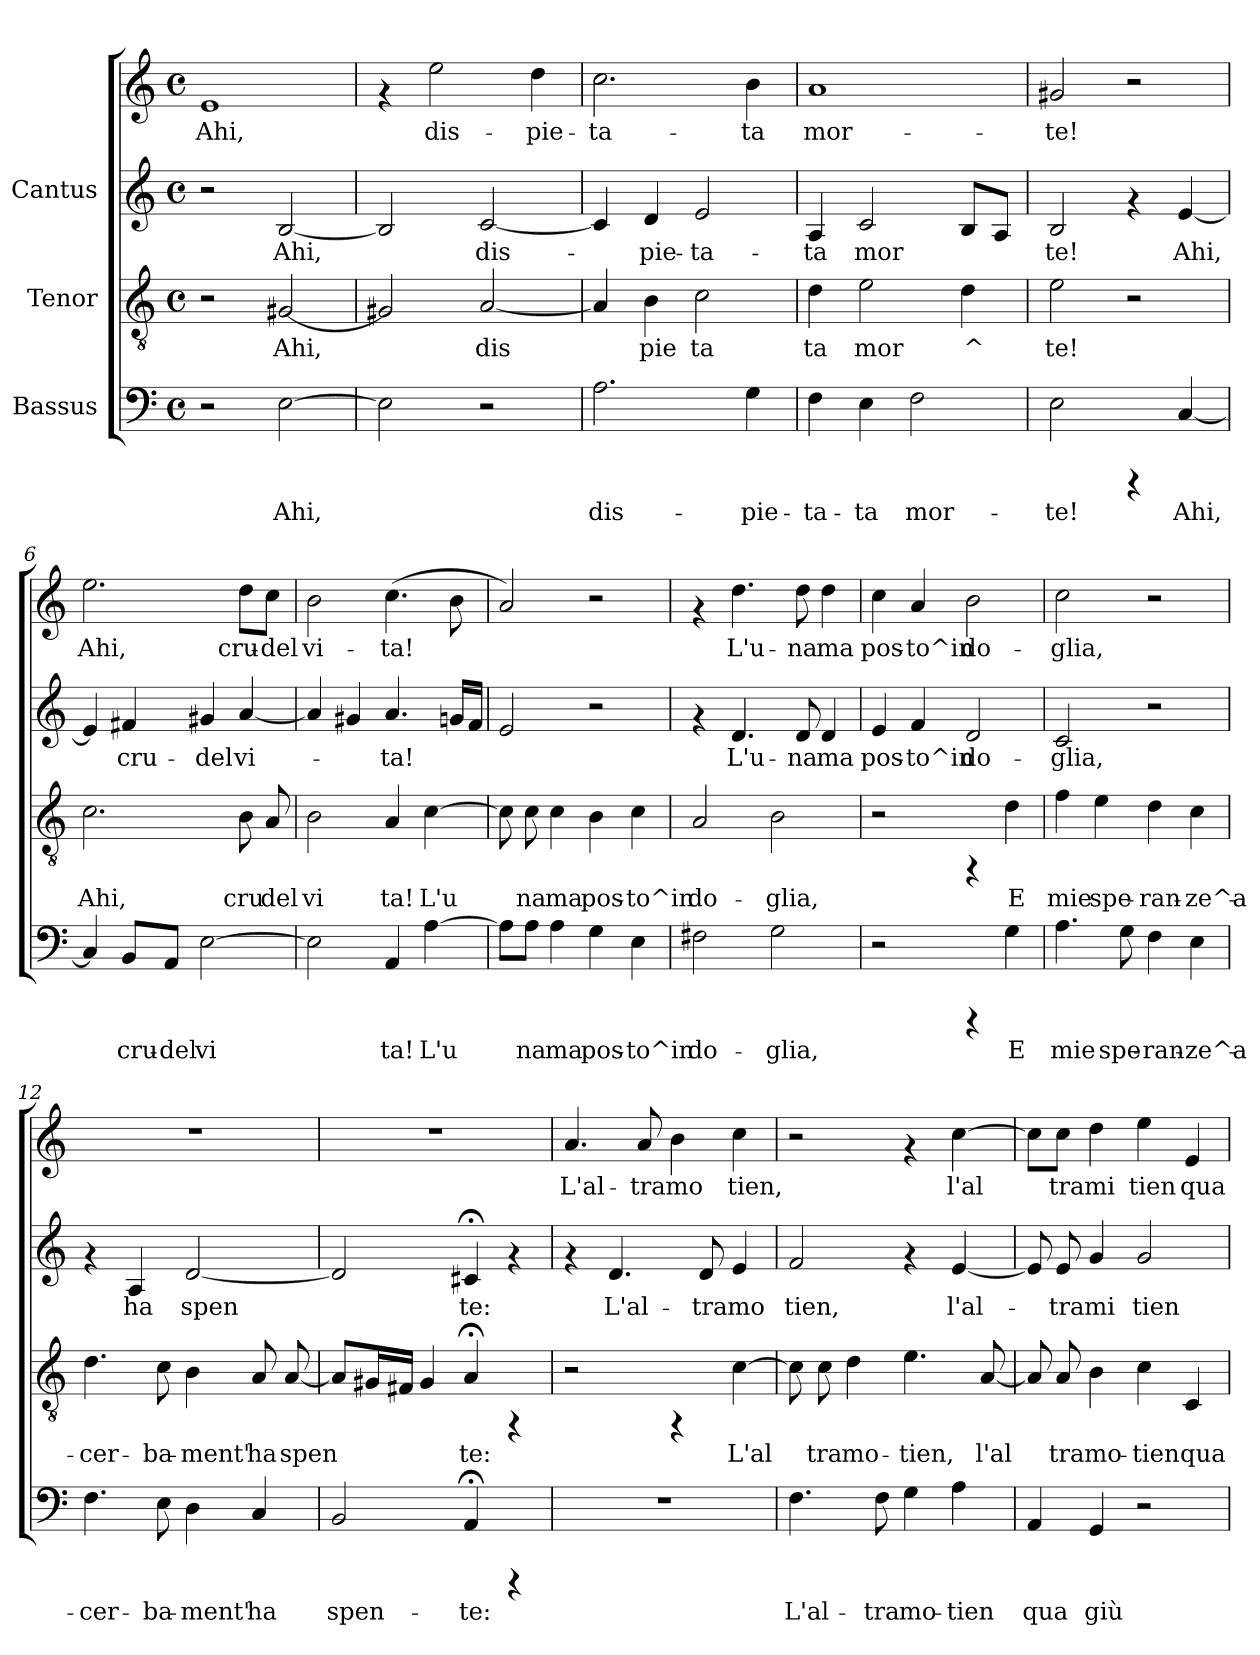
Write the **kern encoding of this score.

**kern	**text	**kern	**text	**kern	**text	**kern	**text
*part3	*part3	*part2	*part2	*part1	*part1	*part1	*part1
*staff4	*staff4	*staff3	*staff3	*staff2	*staff2	*staff1	*staff1
*I"Bassus	*	*I"Tenor	*	*I"Cantus	*	*	*
!!LO:PB:g=z
*stria5	*	*stria5	*	*stria5	*	*stria5	*
*clefF4	*	*clefGv2	*	*clefG2	*	*clefG2	*
*M4/4	*	*M4/4	*	*M4/4	*	*M4/4	*
*met(c)	*	*met(c)	*	*met(c)	*	*met(c)	*
*MM120	*	*MM120	*	*MM120	*	*MM120	*
=1	=1	=1	=1	=1	=1	=1	=1
!	!	!	!	!	!	!	!LO:LY:b:cj
2r	.	2r	.	2r	.	1e	Ahi,
!	!LO:LY:b:cj	!	!LO:LY:b:cj	!	!LO:LY:b:cj	!	!
[>2E\	Ahi,	[<2G#X/	Ahi,	[<2B/	Ahi,	.	.
=2	=2	=2	=2	=2	=2	=2	=2
!	!	!	!LO:LY:b:cj	!	!LO:LY:b:cj	!	!
2E\]	.	2G#X/]	.	2B/]	-	4rf	.
!	!	!	!	!	!	!	!LO:LY:b:cj
.	.	.	.	.	.	2ee\	dis-
!	!	!	!LO:LY:b:cj	!	!LO:LY:b:cj	!	!
2r	.	[<2A/	dis	[<2c/	dis-	.	.
!	!	!	!	!	!	!	!LO:LY:b:cj
.	.	.	.	.	.	4dd\	-pie-
=3	=3	=3	=3	=3	=3	=3	=3
!	!LO:LY:b:cj	!	!LO:LY:b:cj	!	!LO:LY:b:cj	!	!LO:LY:b:cj
2.A\	dis-	4A/]	.	4c/]	.	2.cc\	-ta-
!	!	!	!LO:LY:b:cj	!	!LO:LY:b:cj	!	!
.	.	4B\	pie	4d/	pie-	.	.
!	!	!	!LO:LY:b:cj	!	!LO:LY:b:cj	!	!
.	.	2c\	ta	2e/	-ta-	.	.
!	!LO:LY:b:cj	!	!	!	!	!	!LO:LY:b:cj
4G\	-pie-	.	.	.	.	4b\	-ta
=4	=4	=4	=4	=4	=4	=4	=4
!	!LO:LY:b:cj	!	!LO:LY:b:cj	!	!LO:LY:b:cj	!	!LO:LY:b:cj
4F\	-ta-	4d\	ta	4A/	-ta	1a	-mor-
!	!LO:LY:b:cj	!	!LO:LY:b:cj	!	!LO:LY:b:cj	!	!
4E\	-ta	2e\	mor	2c/	mor-	.	.
!	!LO:LY:b:cj	!	!	!	!	!	!
2F\	mor-	.	.	.	.	.	.
!	!	!	!LO:LY:b:cj	!	!LO:LY:b:cj	!	!
.	.	4d\	^	8B/L	--	.	.
!	!	!	!	!	!LO:LY:b:cj	!	!
.	.	.	.	8A/J	--	.	.
=5	=5	=5	=5	=5	=5	=5	=5
!	!LO:LY:b:cj	!	!LO:LY:b:cj	!	!LO:LY:b:cj	!	!LO:LY:b:cj
2E\	-te!	2e\	te!	2B/	te!	2g#X/	-te!
4rCCC	.	2r	.	4rf	.	2r	.
!	!LO:LY:b:cj	!	!	!	!LO:LY:b:cj	!	!
[<4C/	Ahi,	.	.	[<4e/	Ahi,	.	.
!!LO:LB:g=z
=6	=6	=6	=6	=6	=6	=6	=6
!	!LO:LY:b:cj	!	!LO:LY:b:cj	!	!LO:LY:b:cj	!	!LO:LY:b:cj
4C/]	.	2.c\	Ahi,	4e/]	.	2.ee\	Ahi,
!	!LO:LY:b:cj	!	!	!	!LO:LY:b:cj	!	!
8BB/L	cru-	.	.	4f#X/	cru-	.	.
!	!LO:LY:b:cj	!	!	!	!	!	!
8AA/J	-del	.	.	.	.	.	.
!	!LO:LY:b:cj	!	!	!	!LO:LY:b:cj	!	!
[>2E\	vi-	.	.	4g#X/	-del	.	.
!	!	!	!LO:LY:b:cj	!	!LO:LY:b:cj	!	!LO:LY:b:cj
.	.	8B\	cru	[<4a/	vi-	8dd\L	cru-
!	!	!	!LO:LY:b:cj	!	!	!	!LO:LY:b:cj
.	.	8A/	del	.	.	8cc\J	-del
=7	=7	=7	=7	=7	=7	=7	=7
!	!LO:LY:b:cj	!	!LO:LY:b:cj	!	!LO:LY:b:cj	!	!LO:LY:b:cj
2E\]	-	2B\	vi	4a/]	.	2b\	-vi-
!	!	!	!	!	!LO:LY:b:cj	!	!
.	.	.	.	4g#X/	.	.	.
!	!LO:LY:b:cj	!	!LO:LY:b:cj	!	!LO:LY:b:cj	!	!LO:LY:b:cj
4AA/	ta!	4A/	ta!	4.a/	ta!	(>4.cc\	-ta!
!	!LO:LY:b:cj	!	!LO:LY:b:cj	!	!	!	!
[>4A\	L'u-	[>4c\	L'u	.	.	.	.
!	!	!	!	!	!LO:LY:b:cj	!	!LO:LY:b:cj
.	.	.	.	16gn/L	.	8b\	.
!	!	!	!	!	!LO:LY:b:cj	!	!
.	.	.	.	16f/J	.	.	.
=8	=8	=8	=8	=8	=8	=8	=8
!	!LO:LY:b:cj	!	!LO:LY:b:cj	!	!	!	!
8A\L]	-	8c\]	.	2e/	.	2a/)	.
!	!LO:LY:b:cj	!	!LO:LY:b:cj	!	!	!	!
8A\J	na	8c\	na	.	.	.	.
!	!LO:LY:b:cj	!	!LO:LY:b:cj	!	!	!	!
4A\	ma	4c\	ma	.	.	.	.
!	!LO:LY:b:cj	!	!LO:LY:b:cj	!	!	!	!
4G\	pos-	4B\	pos-	2r	.	2r	.
!	!LO:LY:b:cj	!	!LO:LY:b:cj	!	!	!	!
4E\	-to^in	4c\	-to^in	.	.	.	.
=9	=9	=9	=9	=9	=9	=9	=9
!	!LO:LY:b:cj	!	!LO:LY:b:cj	!	!	!	!
2F#X\	do-	2A/	do-	4rf	.	4rf	.
!	!	!	!	!	!LO:LY:b:cj	!	!LO:LY:b:cj
.	.	.	.	4.d/	L'u-	4.dd\	L'u-
!	!LO:LY:b:cj	!	!LO:LY:b:cj	!	!	!	!
2G\	-glia,	2B\	-glia,	.	.	.	.
!	!	!	!	!	!LO:LY:b:cj	!	!LO:LY:b:cj
.	.	.	.	8d/	-na	8dd\	-na
!	!	!	!	!	!LO:LY:b:cj	!	!LO:LY:b:cj
.	.	.	.	4d/	ma	4dd\	ma
!!LO:LB:g=z
=10	=10	=10	=10	=10	=10	=10	=10
!	!	!	!	!	!LO:LY:b:cj	!	!LO:LY:b:cj
2r	.	2r	.	4e/	-pos-	4cc\	pos-
!	!	!	!	!	!LO:LY:b:cj	!	!LO:LY:b:cj
.	.	.	.	4f/	-to^in	4a/	-to^in
!	!	!	!	!	!LO:LY:b:cj	!	!LO:LY:b:cj
4rCCC	.	4rFF	.	2d/	do-	2b\	do-
!	!LO:LY:b:cj	!	!LO:LY:b:cj	!	!	!	!
4G\	E	4d\	E	.	.	.	.
=11	=11	=11	=11	=11	=11	=11	=11
!	!LO:LY:b:cj	!	!LO:LY:b:cj	!	!LO:LY:b:cj	!	!LO:LY:b:cj
4.A\	mie	4f\	mie	2c/	glia,	2cc\	-glia,
!	!	!	!LO:LY:b:cj	!	!	!	!
.	.	4e\	spe-	.	.	.	.
!	!LO:LY:b:cj	!	!	!	!	!	!
8G\	spe-	.	.	.	.	.	.
!	!LO:LY:b:cj	!	!LO:LY:b:cj	!	!	!	!
4F\	-ran-	4d\	-ran-	2r	.	2r	.
!	!LO:LY:b:cj	!	!LO:LY:b:cj	!	!	!	!
4E\	-ze^a-	4c\	-ze^a-	.	.	.	.
=12	=12	=12	=12	=12	=12	=12	=12
!	!LO:LY:b:cj	!	!LO:LY:b:cj	!	!	!	!
4.F\	-cer-	4.d\	-cer-	4rf	.	1r	.
!	!	!	!	!	!LO:LY:b:cj	!	!
.	.	.	.	4A/	ha	.	.
!	!LO:LY:b:cj	!	!LO:LY:b:cj	!	!	!	!
8E\	-ba-	8c\	-ba-	.	.	.	.
!	!LO:LY:b:cj	!	!LO:LY:b:cj	!	!LO:LY:b:cj	!	!
4D\	-ment'	4B\	-ment'	[<2d/	spen-	.	.
!	!LO:LY:b:cj	!	!LO:LY:b:cj	!	!	!	!
4C/	ha	8A/	ha	.	.	.	.
!	!	!	!LO:LY:b:cj	!	!	!	!
.	.	[<8A/	spen-	.	.	.	.
=13	=13	=13	=13	=13	=13	=13	=13
!	!LO:LY:b:cj	!	!LO:LY:b:cj	!	!LO:LY:b:cj	!	!
2BB/	spen-	8A/L]	-	2d/]	-	1r	.
!	!	!	!LO:LY:b:cj	!	!	!	!
.	.	16G#X/	.	.	.	.	.
!	!	!	!LO:LY:b:cj	!	!	!	!
.	.	16F#X/J	.	.	.	.	.
!	!	!	!LO:LY:b:cj	!	!	!	!
.	.	4G#/	.	.	.	.	.
!	!LO:LY:b:cj	!	!LO:LY:b:cj	!	!LO:LY:b:cj	!	!
4AA;</	-te:	4A;</	te:	4c#X;</	te:	.	.
4rCCC	.	4rFF	.	4rf	.	.	.
!!LO:PB:g=z
=14	=14	=14	=14	=14	=14	=14	=14
!	!	!	!	!	!	!	!LO:LY:b:cj
1r	.	2r	.	4rf	.	4.a/	L'al-
!	!	!	!	!	!LO:LY:b:cj	!	!
.	.	.	.	4.d/	L'al-	.	.
!	!	!	!	!	!	!	!LO:LY:b:cj
.	.	.	.	.	.	8a/	-tra
!	!	!	!	!	!	!	!LO:LY:b:cj
.	.	4rFF	.	.	.	4b\	mo
!	!	!	!	!	!LO:LY:b:cj	!	!
.	.	.	.	8d/	-tra	.	.
!	!	!	!LO:LY:b:cj	!	!LO:LY:b:cj	!	!LO:LY:b:cj
.	.	[>4c\	L'al-	4e/	mo	4cc\	tien,
=15	=15	=15	=15	=15	=15	=15	=15
!	!LO:LY:b:cj	!	!LO:LY:b:cj	!	!LO:LY:b:cj	!	!
4.F\	L'al-	8c\]	-	2f/	-tien,	2r	.
!	!	!	!LO:LY:b:cj	!	!	!	!
.	.	8c\	tra	.	.	.	.
!	!	!	!LO:LY:b:cj	!	!	!	!
.	.	4d\	mo-	.	.	.	.
!	!LO:LY:b:cj	!	!	!	!	!	!
8F\	-tra	.	.	.	.	.	.
!	!LO:LY:b:cj	!	!LO:LY:b:cj	!	!	!	!
4G\	mo-	4.e\	-tien,	4rf	.	4rf	.
!	!LO:LY:b:cj	!	!	!	!LO:LY:b:cj	!	!LO:LY:b:cj
4A\	-tien	.	.	[<4e/	l'al-	[>4cc\	l'al-
!	!	!	!LO:LY:b:cj	!	!	!	!
.	.	[<8A/	l'al-	.	.	.	.
=16	=16	=16	=16	=16	=16	=16	=16
!	!LO:LY:b:cj	!	!LO:LY:b:cj	!	!LO:LY:b:cj	!	!LO:LY:b:cj
4AA/	qua	8A/]	-	8e/]	.	8cc\L]	-
!	!	!	!LO:LY:b:cj	!	!LO:LY:b:cj	!	!LO:LY:b:cj
.	.	8A/	tra	8e/	tra	8cc\J	tra
!	!LO:LY:b:cj	!	!LO:LY:b:cj	!	!LO:LY:b:cj	!	!LO:LY:b:cj
4GG/	giù	4B\	mo-	4g/	mi	4dd\	mi
!	!	!	!LO:LY:b:cj	!	!LO:LY:b:cj	!	!LO:LY:b:cj
2r	.	4c\	-tien	2g/	tien	4ee\	tien
!	!	!	!LO:LY:b:cj	!	!	!	!LO:LY:b:cj
.	.	4C/	qua	.	.	4e/	qua
=	=	=	=	=	=	=	=
*-	*-	*-	*-	*-	*-	*-	*-
